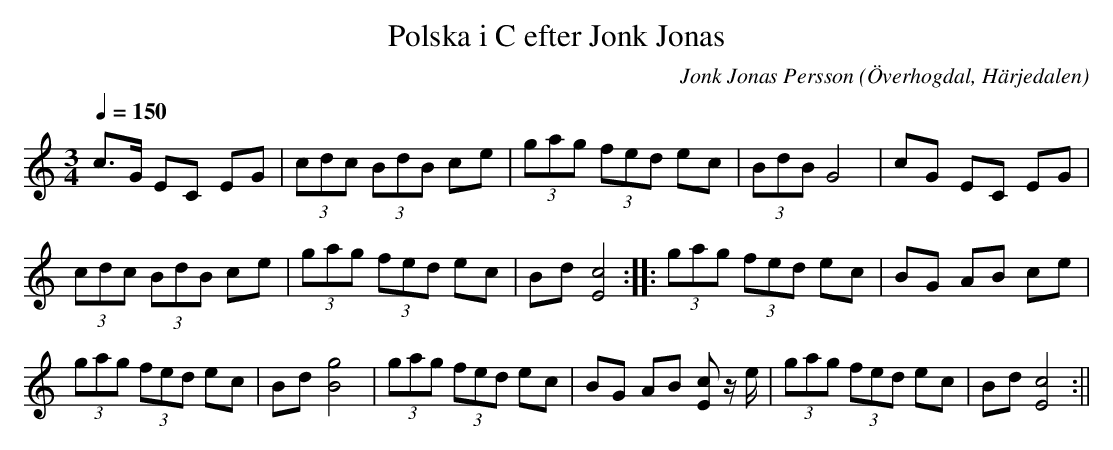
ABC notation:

X:1
T:Polska i C efter Jonk Jonas
O:Överhogdal, Härjedalen
Q:1/4=150
M:3/4
C:Jonk Jonas Persson
K:C
c>G EC EG | (3cdc (3BdB ce | (3gag (3fed ec | (3BdB G4 | cG EC EG |
(3cdc (3BdB ce | (3gag (3fed ec | Bd [c4E4]:||:  (3gag (3fed ec | BG AB ce |
(3gag (3fed ec | Bd [g4B4] | (3gag (3fed ec | BG AB [cE] z/2 e/2 | (3gag (3fed ec | Bd [c4E4] :||
